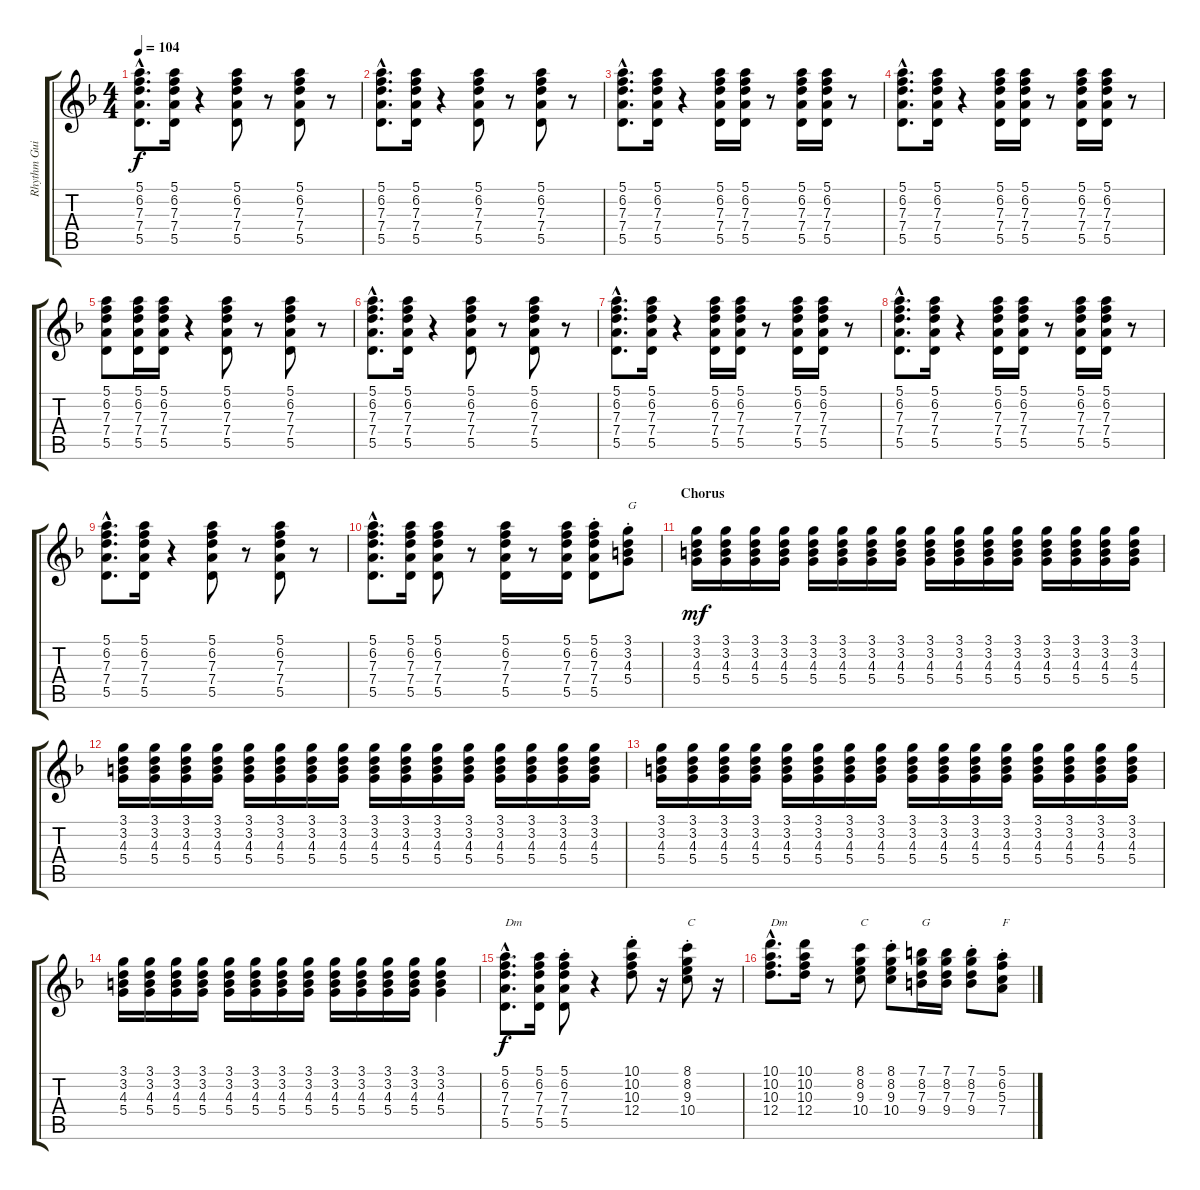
\track ("Rhythm Guitar 1 ( David Gilmour )" "Rhythm Gui") {instrument electricguitarjazz}
\staff {score tabs}
\tuning (E4 B3 G3 D3 A2 E2) {hide}
\ts (4 4)
\tempo 104
\clef g2
\ks dminor
(5.1{hac} 6.2{hac} 7.3{hac} 7.4{hac} 5.5{hac}).8{d dy f} (5.1 6.2 7.3 7.4 5.5).16 r.4 (5.1 6.2 7.3 7.4 5.5).8 r.8 (5.1 6.2 7.3 7.4 5.5).8 r.8 |
(5.1{hac} 6.2{hac} 7.3{hac} 7.4{hac} 5.5{hac}).8{d} (5.1 6.2 7.3 7.4 5.5).16 r.4 (5.1 6.2 7.3 7.4 5.5).8 r.8 (5.1 6.2 7.3 7.4 5.5).8 r.8 |
(5.1{hac} 6.2{hac} 7.3{hac} 7.4{hac} 5.5{hac}).8{d} (5.1 6.2 7.3 7.4 5.5).16 r.4 (5.1 6.2 7.3 7.4 5.5).16 (5.1 6.2 7.3 7.4 5.5).16 r.8 (5.1 6.2 7.3 7.4 5.5).16 (5.1 6.2 7.3 7.4 5.5).16 r.8 |
(5.1{hac} 6.2{hac} 7.3{hac} 7.4{hac} 5.5{hac}).8{d} (5.1 6.2 7.3 7.4 5.5).16 r.4 (5.1 6.2 7.3 7.4 5.5).16 (5.1 6.2 7.3 7.4 5.5).16 r.8 (5.1 6.2 7.3 7.4 5.5).16 (5.1 6.2 7.3 7.4 5.5).16 r.8 |
(5.1 6.2 7.3 7.4 5.5).8 (5.1 6.2 7.3 7.4 5.5).16 (5.1 6.2 7.3 7.4 5.5).16 r.4 (5.1 6.2 7.3 7.4 5.5).8 r.8 (5.1 6.2 7.3 7.4 5.5).8 r.8 |
(5.1{hac} 6.2{hac} 7.3{hac} 7.4{hac} 5.5{hac}).8{d} (5.1 6.2 7.3 7.4 5.5).16 r.4 (5.1 6.2 7.3 7.4 5.5).8 r.8 (5.1 6.2 7.3 7.4 5.5).8 r.8 |
(5.1{hac} 6.2{hac} 7.3{hac} 7.4{hac} 5.5{hac}).8{d} (5.1 6.2 7.3 7.4 5.5).16 r.4 (5.1 6.2 7.3 7.4 5.5).16 (5.1 6.2 7.3 7.4 5.5).16 r.8 (5.1 6.2 7.3 7.4 5.5).16 (5.1 6.2 7.3 7.4 5.5).16 r.8 |
(5.1{hac} 6.2{hac} 7.3{hac} 7.4{hac} 5.5{hac}).8{d} (5.1 6.2 7.3 7.4 5.5).16 r.4 (5.1 6.2 7.3 7.4 5.5).16 (5.1 6.2 7.3 7.4 5.5).16 r.8 (5.1 6.2 7.3 7.4 5.5).16 (5.1 6.2 7.3 7.4 5.5).16 r.8 |
(5.1{hac} 6.2{hac} 7.3{hac} 7.4{hac} 5.5{hac}).8{d} (5.1 6.2 7.3 7.4 5.5).16 r.4 (5.1 6.2 7.3 7.4 5.5).8 r.8 (5.1 6.2 7.3 7.4 5.5).8 r.8 |
(5.1{hac} 6.2{hac} 7.3{hac} 7.4{hac} 5.5{hac}).8{d} (5.1 6.2 7.3 7.4 5.5).16 (5.1 6.2 7.3 7.4 5.5).8 r.8 (5.1 6.2 7.3 7.4 5.5).16 r.8 (5.1 6.2 7.3 7.4 5.5).16 (5.1{st} 6.2{st} 7.3{st} 7.4{st} 5.5{st}).8 (3.1{st} 3.2{st} 4.3{st} 5.4{st}).8{txt "G"} |
\section ("" "Chorus")
(3.1 3.2 4.3 5.4).16{dy mf} (3.1 3.2 4.3 5.4).16 (3.1 3.2 4.3 5.4).16 (3.1 3.2 4.3 5.4).16 (3.1 3.2 4.3 5.4).16 (3.1 3.2 4.3 5.4).16 (3.1 3.2 4.3 5.4).16 (3.1 3.2 4.3 5.4).16 (3.1 3.2 4.3 5.4).16 (3.1 3.2 4.3 5.4).16 (3.1 3.2 4.3 5.4).16 (3.1 3.2 4.3 5.4).16 (3.1 3.2 4.3 5.4).16 (3.1 3.2 4.3 5.4).16 (3.1 3.2 4.3 5.4).16 (3.1 3.2 4.3 5.4).16 |
(3.1 3.2 4.3 5.4).16 (3.1 3.2 4.3 5.4).16 (3.1 3.2 4.3 5.4).16 (3.1 3.2 4.3 5.4).16 (3.1 3.2 4.3 5.4).16 (3.1 3.2 4.3 5.4).16 (3.1 3.2 4.3 5.4).16 (3.1 3.2 4.3 5.4).16 (3.1 3.2 4.3 5.4).16 (3.1 3.2 4.3 5.4).16 (3.1 3.2 4.3 5.4).16 (3.1 3.2 4.3 5.4).16 (3.1 3.2 4.3 5.4).16 (3.1 3.2 4.3 5.4).16 (3.1 3.2 4.3 5.4).16 (3.1 3.2 4.3 5.4).16 |
(3.1 3.2 4.3 5.4).16 (3.1 3.2 4.3 5.4).16 (3.1 3.2 4.3 5.4).16 (3.1 3.2 4.3 5.4).16 (3.1 3.2 4.3 5.4).16 (3.1 3.2 4.3 5.4).16 (3.1 3.2 4.3 5.4).16 (3.1 3.2 4.3 5.4).16 (3.1 3.2 4.3 5.4).16 (3.1 3.2 4.3 5.4).16 (3.1 3.2 4.3 5.4).16 (3.1 3.2 4.3 5.4).16 (3.1 3.2 4.3 5.4).16 (3.1 3.2 4.3 5.4).16 (3.1 3.2 4.3 5.4).16 (3.1 3.2 4.3 5.4).16 |
(3.1 3.2 4.3 5.4).16 (3.1 3.2 4.3 5.4).16 (3.1 3.2 4.3 5.4).16 (3.1 3.2 4.3 5.4).16 (3.1 3.2 4.3 5.4).16 (3.1 3.2 4.3 5.4).16 (3.1 3.2 4.3 5.4).16 (3.1 3.2 4.3 5.4).16 (3.1 3.2 4.3 5.4).16 (3.1 3.2 4.3 5.4).16 (3.1 3.2 4.3 5.4).16 (3.1 3.2 4.3 5.4).16 (3.1 3.2 4.3 5.4).4 |
(5.1{hac} 6.2{hac} 7.3{hac} 7.4{hac} 5.5{hac}).8{d txt "Dm" dy f} (5.1 6.2 7.3 7.4 5.5).16 (5.1{st} 6.2{st} 7.3{st} 7.4{st} 5.5{st}).8 r.4 (10.1{st} 10.2{st} 10.3{st} 12.4{st}).8 r.16 (8.1{st} 8.2{st} 9.3{st} 10.4{st}).8{txt "C"} r.16 |
(10.1{hac} 10.2{hac} 10.3{hac} 12.4{hac}).8{d txt "Dm"} (10.1 10.2 10.3 12.4).16 r.8 (8.1 8.2 9.3 10.4).8{txt "C"} (8.1{st} 8.2{st} 9.3{st} 10.4{st}).8 (7.1 8.2 7.3 9.4).16{txt "G"} (7.1 8.2 7.3 9.4).16 (7.1{st} 8.2{st} 7.3{st} 9.4{st}).8 (5.1{st} 6.2{st} 5.3{st} 7.4{st}).8{txt "F"}
